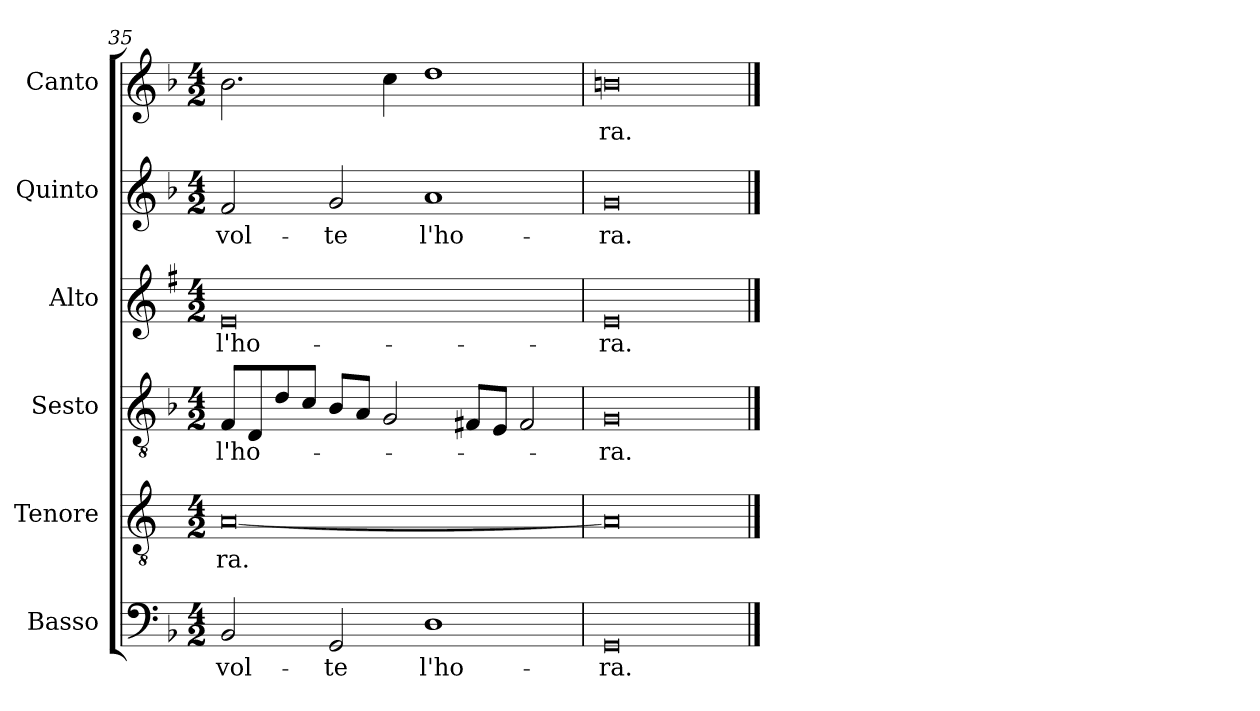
**kern	**text	**kern	**text	**kern	**text	**kern	**text	**kern	**text	**kern	**text
*part6	*part6	*part5	*part5	*part4	*part4	*part3	*part3	*part2	*part2	*part1	*part1
*staff6	*staff6	*staff5	*staff5	*staff4	*staff4	*staff3	*staff3	*staff2	*staff2	*staff1	*staff1
*I"Basso	*	*I"Tenore	*	*I"Sesto	*	*I"Alto	*	*I"Quinto	*	*I"Canto	*
*I'B	*	*I'T	*	*	*	*I'A	*	*	*	*I'C	*
*clefF4	*	*clefGv2	*	*clefGv2	*	*clefG2	*	*clefG2	*	*clefG2	*
*	*	*ITrd4c7	*	*	*	*ITrd1c2	*	*	*	*	*
*k[b-]	*	*k[b-]	*	*k[b-]	*	*k[b-]	*	*k[b-]	*	*k[b-]	*
*F:	*	*F:	*	*F:	*	*F:	*	*F:	*	*F:	*
*M4/2	*	*M4/2	*	*M4/2	*	*M4/2	*	*M4/2	*	*M4/2	*
=35	=35	=35	=35	=35	=35	=35	=35	=35	=35	=35	=35
!	!LO:LY:b	!	!LO:LY:b	!	!LO:LY:b	!	!LO:LY:b	!	!LO:LY:b	!	!
2BB-/	vol-	[0D	-ra.	8F/L	l'ho-	0d	l'ho-	2f/	vol-	2.b-\	.
.	.	.	.	8D/	.	.	.	.	.	.	.
.	.	.	.	8d/	.	.	.	.	.	.	.
.	.	.	.	8c/J	.	.	.	.	.	.	.
!	!LO:LY:b	!	!	!	!	!	!	!	!LO:LY:b	!	!
2GG/	-te	.	.	8B-/L	.	.	.	2g/	-te	.	.
.	.	.	.	8A/J	.	.	.	.	.	.	.
.	.	.	.	2G/	.	.	.	.	.	4cc\	.
!	!LO:LY:b	!	!	!	!	!	!	!	!LO:LY:b	!	!
1D	l'ho-	.	.	.	.	.	.	1a	l'ho-	1dd	.
.	.	.	.	8F#X/L	.	.	.	.	.	.	.
.	.	.	.	8E/J	.	.	.	.	.	.	.
.	.	.	.	2F#/	.	.	.	.	.	.	.
=36	=36	=36	=36	=36	=36	=36	=36	=36	=36	=36	=36
!	!LO:LY:b	!	!	!	!LO:LY:b	!	!LO:LY:b	!	!LO:LY:b	!	!LO:LY:b
0GG	-ra.	0D]	.	0G	-ra.	0d	-ra.	0g	-ra.	0bn	-ra.
==	==	==	==	==	==	==	==	==	==	==	==
*-	*-	*-	*-	*-	*-	*-	*-	*-	*-	*-	*-
